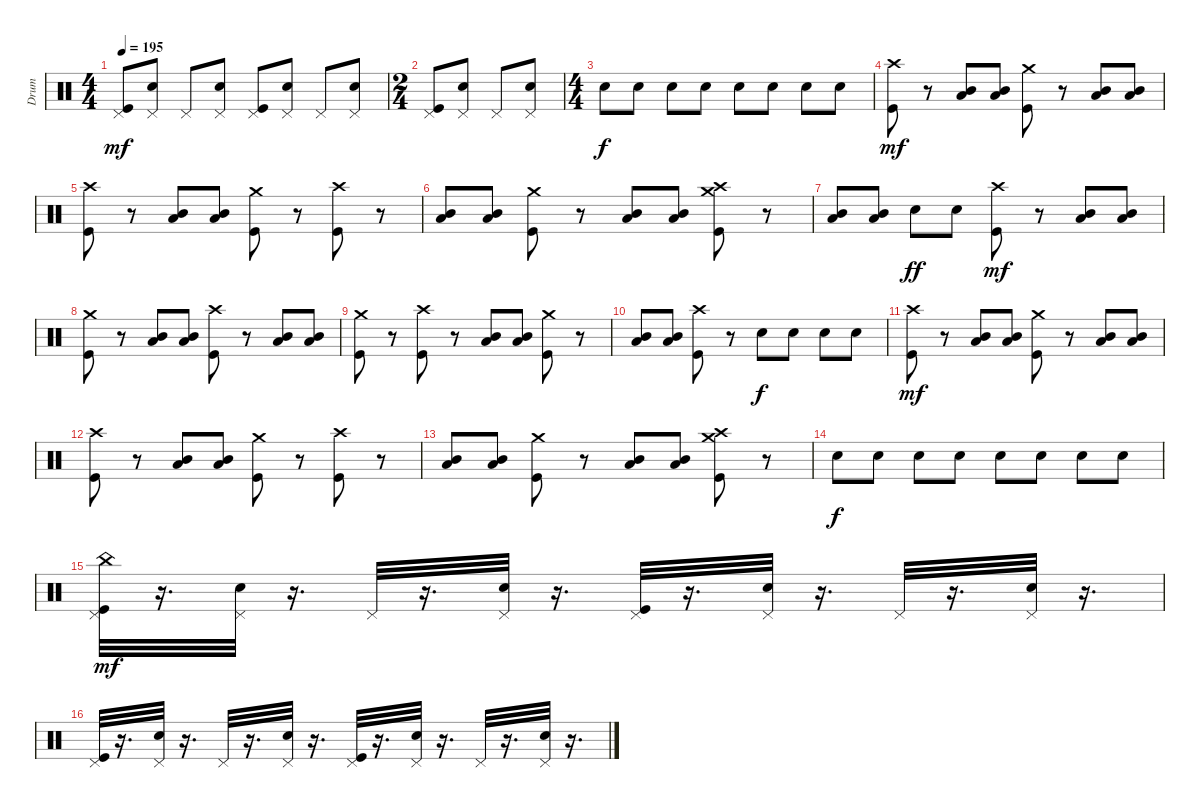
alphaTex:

\track ("Drum" "Drum") {instrument percussion}
\staff {score}
\articulation defaults
\ts (4 4)
\tempo 195
\clef neutral
\ks c
("Pedal Hi-Hat (hit)" "Kick (hit)").8{dy mf} ("Pedal Hi-Hat (hit)" "Snare (hit) 2").8 "Pedal Hi-Hat (hit)".8 ("Pedal Hi-Hat (hit)" "Snare (hit) 2").8 ("Pedal Hi-Hat (hit)" "Kick (hit)").8 ("Pedal Hi-Hat (hit)" "Snare (hit) 2").8 "Pedal Hi-Hat (hit)".8 ("Pedal Hi-Hat (hit)" "Snare (hit) 2").8 |
\ts (2 4)
("Pedal Hi-Hat (hit)" "Kick (hit)").8 ("Pedal Hi-Hat (hit)" "Snare (hit) 2").8 "Pedal Hi-Hat (hit)".8 ("Pedal Hi-Hat (hit)" "Snare (hit) 2").8 |
\ts (4 4)
"Snare (hit) 2".8{dy f} "Snare (hit) 2".8 "Snare (hit) 2".8 "Snare (hit) 2".8 "Snare (hit) 2".8 "Snare (hit) 2".8 "Snare (hit) 2".8 "Snare (hit) 2".8 |
("Crash high (hit)" "Kick (hit)").8{dy mf} r.8 ("Low Tom (hit)" "Mid Tom (hit)").8 ("Low Tom (hit)" "Mid Tom (hit)").8 ("Crash medium (hit)" "Kick (hit)").8 r.8 ("Low Tom (hit)" "Mid Tom (hit)").8 ("Low Tom (hit)" "Mid Tom (hit)").8 |
("Crash high (hit)" "Kick (hit)").8 r.8 ("Low Tom (hit)" "Mid Tom (hit)").8 ("Low Tom (hit)" "Mid Tom (hit)").8 ("Crash medium (hit)" "Kick (hit)").8 r.8 ("Crash high (hit)" "Kick (hit)").8 r.8 |
("Low Tom (hit)" "Mid Tom (hit)").8 ("Low Tom (hit)" "Mid Tom (hit)").8 ("Crash medium (hit)" "Kick (hit)").8 r.8 ("Low Tom (hit)" "Mid Tom (hit)").8 ("Low Tom (hit)" "Mid Tom (hit)").8 ("Crash high (hit)" "Crash medium (hit)" "Kick (hit)").8 r.8 |
("Low Tom (hit)" "Mid Tom (hit)").8 ("Low Tom (hit)" "Mid Tom (hit)").8 "Snare (hit) 2".8{dy ff} "Snare (hit) 2".8 ("Crash high (hit)" "Kick (hit)").8{dy mf} r.8 ("Low Tom (hit)" "Mid Tom (hit)").8 ("Low Tom (hit)" "Mid Tom (hit)").8 |
("Crash medium (hit)" "Kick (hit)").8 r.8 ("Low Tom (hit)" "Mid Tom (hit)").8 ("Low Tom (hit)" "Mid Tom (hit)").8 ("Crash high (hit)" "Kick (hit)").8 r.8 ("Low Tom (hit)" "Mid Tom (hit)").8 ("Low Tom (hit)" "Mid Tom (hit)").8 |
("Crash medium (hit)" "Kick (hit)").8 r.8 ("Crash high (hit)" "Kick (hit)").8 r.8 ("Low Tom (hit)" "Mid Tom (hit)").8 ("Low Tom (hit)" "Mid Tom (hit)").8 ("Crash medium (hit)" "Kick (hit)").8 r.8 |
("Low Tom (hit)" "Mid Tom (hit)").8 ("Low Tom (hit)" "Mid Tom (hit)").8 ("Crash high (hit)" "Kick (hit)").8 r.8 "Snare (hit) 2".8{dy f} "Snare (hit) 2".8 "Snare (hit) 2".8 "Snare (hit) 2".8 |
("Crash high (hit)" "Kick (hit)").8{dy mf} r.8 ("Low Tom (hit)" "Mid Tom (hit)").8 ("Low Tom (hit)" "Mid Tom (hit)").8 ("Crash medium (hit)" "Kick (hit)").8 r.8 ("Low Tom (hit)" "Mid Tom (hit)").8 ("Low Tom (hit)" "Mid Tom (hit)").8 |
("Crash high (hit)" "Kick (hit)").8 r.8 ("Low Tom (hit)" "Mid Tom (hit)").8 ("Low Tom (hit)" "Mid Tom (hit)").8 ("Crash medium (hit)" "Kick (hit)").8 r.8 ("Crash high (hit)" "Kick (hit)").8 r.8 |
("Low Tom (hit)" "Mid Tom (hit)").8 ("Low Tom (hit)" "Mid Tom (hit)").8 ("Crash medium (hit)" "Kick (hit)").8 r.8 ("Low Tom (hit)" "Mid Tom (hit)").8 ("Low Tom (hit)" "Mid Tom (hit)").8 ("Crash high (hit)" "Crash medium (hit)" "Kick (hit)").8 r.8 |
"Snare (hit) 2".8{dy f} "Snare (hit) 2".8 "Snare (hit) 2".8 "Snare (hit) 2".8 "Snare (hit) 2".8 "Snare (hit) 2".8 "Snare (hit) 2".8 "Snare (hit) 2".8 |
("Pedal Hi-Hat (hit)" "Kick (hit)" "China (hit)").32{dy mf} r.16{d} ("Pedal Hi-Hat (hit)" "Snare (hit) 2").32 r.16{d} "Pedal Hi-Hat (hit)".32 r.16{d} ("Pedal Hi-Hat (hit)" "Snare (hit) 2").32 r.16{d} ("Pedal Hi-Hat (hit)" "Kick (hit)").32 r.16{d} ("Pedal Hi-Hat (hit)" "Snare (hit) 2").32 r.16{d} "Pedal Hi-Hat (hit)".32 r.16{d} ("Pedal Hi-Hat (hit)" "Snare (hit) 2").32 r.16{d} |
("Pedal Hi-Hat (hit)" "Kick (hit)").32 r.16{d} ("Pedal Hi-Hat (hit)" "Snare (hit) 2").32 r.16{d} "Pedal Hi-Hat (hit)".32 r.16{d} ("Pedal Hi-Hat (hit)" "Snare (hit) 2").32 r.16{d} ("Pedal Hi-Hat (hit)" "Kick (hit)").32 r.16{d} ("Pedal Hi-Hat (hit)" "Snare (hit) 2").32 r.16{d} "Pedal Hi-Hat (hit)".32 r.16{d} ("Pedal Hi-Hat (hit)" "Snare (hit) 2").32 r.16{d}
